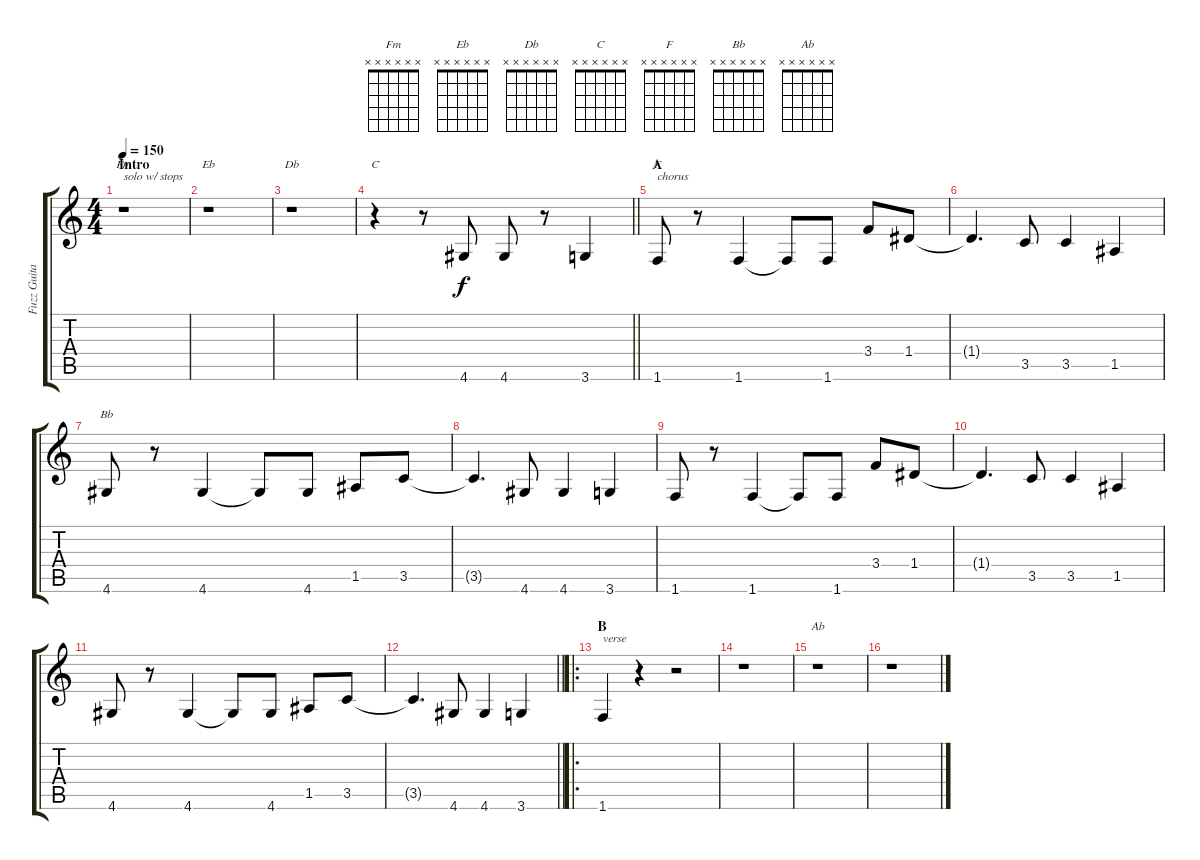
\track ("Fuzz Guitar" "Fuzz Guita") {instrument distortionguitar}
\staff {score tabs}
\tuning (E4 B3 G3 D3 A2 E2) {hide}
\chord ("Fm" x x x x x x)
\chord ("Eb" x x x x x x)
\chord ("Db" x x x x x x)
\chord ("C" x x x x x x)
\chord ("F" x x x x x x)
\chord ("Bb" x x x x x x)
\chord ("Ab" x x x x x x)
\ts (4 4)
\section ("" "Intro")
\tempo 150
\clef g2
\ks c
r.1{ch "Fm" txt "solo w/ stops" dy f instrument distortionguitar} |
r.1{ch "Eb"} |
r.1{ch "Db"} |
\barLineRight lightlight
r.4{ch "C"} r.8 4.6.8 4.6.8 r.8 3.6.4 |
\section ("" "A")
1.6.8{ch "F" txt "chorus"} r.8 1.6.4 1.6{t}.8 1.6.8 3.4.8 1.4.8 |
1.4{t}.4{d} 3.5.8 3.5.4 1.5.4 |
4.6.8{ch "Bb"} r.8 4.6.4 4.6{t}.8 4.6.8 1.5.8 3.5.8 |
3.5{t}.4{d} 4.6.8 4.6.4 3.6.4 |
1.6.8 r.8 1.6.4 1.6{t}.8 1.6.8 3.4.8 1.4.8 |
1.4{t}.4{d} 3.5.8 3.5.4 1.5.4 |
4.6.8 r.8 4.6.4 4.6{t}.8 4.6.8 1.5.8 3.5.8 |
\barLineRight lightlight
3.5{t}.4{d} 4.6.8 4.6.4 3.6.4 |
\ro
\section ("" "B")
1.6.4{txt "verse"} r.4 r.2 |
r.1 |
r.1{ch "Ab"} |
r.1
